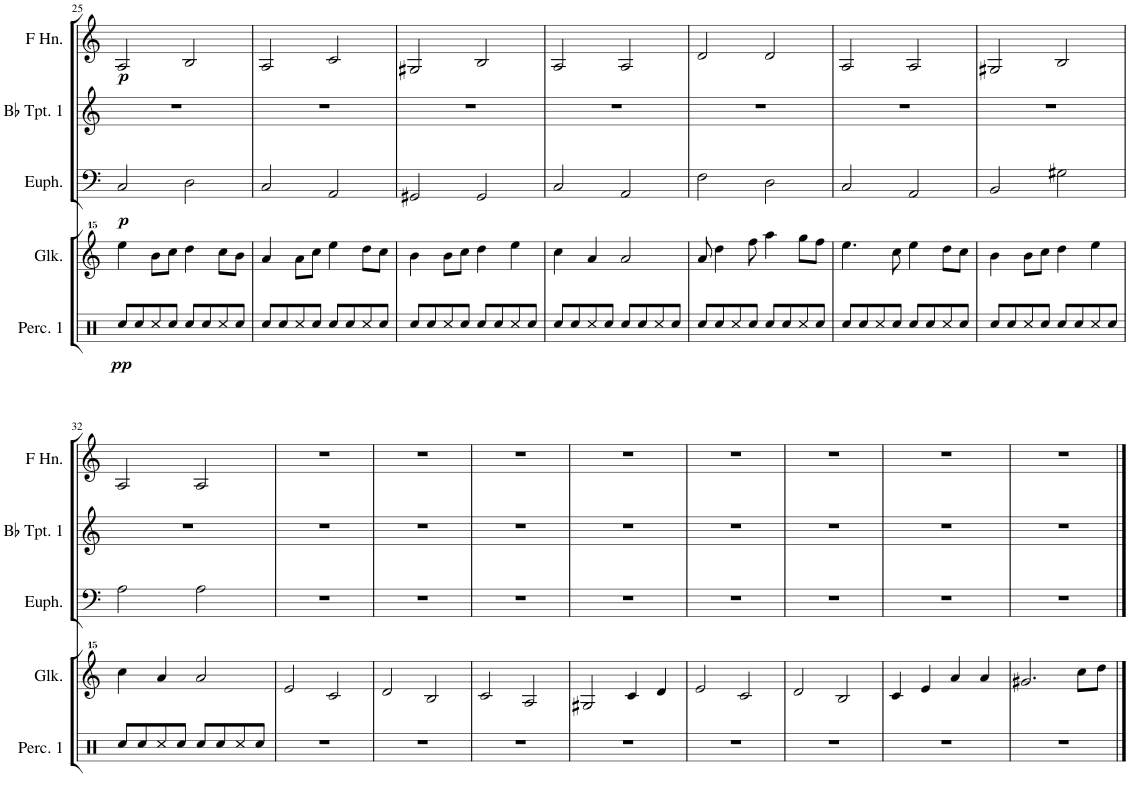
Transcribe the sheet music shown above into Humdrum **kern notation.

**kern	**dynam	**kern	**kern	**dynam	**kern	**kern	**dynam
*part5	*part5	*part4	*part3	*part3	*part2	*part1	*part1
*staff5	*staff5	*staff4	*staff3	*staff3	*staff2	*staff1	*staff1
*I"Percussion 1	*	*I"Glockenspiel	*I"Euphonium	*	*I"Bb Trumpet 1	*I"Horn in F	*
*I'Perc. 1	*	*I'Glk.	*I'Euph.	*	*I'Bb Tpt. 1	*	*
!!LO:PB:g=z
*clefX	*	*clefG^^2	*clefF4	*	*clefG2	*clefG2	*
*	*	*	*	*	*ITrd1c2	*ITrd4c7	*
*k[]	*	*k[]	*k[]	*	*k[]	*k[]	*
*M4/4	*	*M4/4	*M4/4	*	*M4/4	*M4/4	*
*met(c)	*	*met(c)	*met(c)	*	*met(c)	*met(c)	*
=25	=25	=25	=25	=25	=25	=25	=25
!	!LO:DY:b	!	!	!LO:DY:b	!	!	!LO:DY:b
8Rcc/L	pp	4eeee\	2C/	p	1r	2A/	p
8Rcc/	.	.	.	.	.	.	.
8Rcc/	.	8bbb\L	.	.	.	.	.
8Rcc/J	.	8cccc\J	.	.	.	.	.
8Rcc/L	.	4dddd\	2D\	.	.	2B/	.
8Rcc/	.	.	.	.	.	.	.
8Rcc/	.	8cccc\L	.	.	.	.	.
8Rcc/J	.	8bbb\J	.	.	.	.	.
=26	=26	=26	=26	=26	=26	=26	=26
8Rcc/L	.	4aaa/	2C/	.	1r	2A/	.
8Rcc/	.	.	.	.	.	.	.
8Rcc/	.	8aaa\L	.	.	.	.	.
8Rcc/J	.	8cccc\J	.	.	.	.	.
8Rcc/L	.	4eeee\	2AA/	.	.	2c/	.
8Rcc/	.	.	.	.	.	.	.
8Rcc/	.	8dddd\L	.	.	.	.	.
8Rcc/J	.	8cccc\J	.	.	.	.	.
=27	=27	=27	=27	=27	=27	=27	=27
8Rcc/L	.	4bbb\	2GG#X/	.	1r	2G#X/	.
8Rcc/	.	.	.	.	.	.	.
8Rcc/	.	8bbb\L	.	.	.	.	.
8Rcc/J	.	8cccc\J	.	.	.	.	.
8Rcc/L	.	4dddd\	2GG#/	.	.	2B/	.
8Rcc/	.	.	.	.	.	.	.
8Rcc/	.	4eeee\	.	.	.	.	.
8Rcc/J	.	.	.	.	.	.	.
=28	=28	=28	=28	=28	=28	=28	=28
8Rcc/L	.	4cccc\	2C/	.	1r	2A/	.
8Rcc/	.	.	.	.	.	.	.
8Rcc/	.	4aaa/	.	.	.	.	.
8Rcc/J	.	.	.	.	.	.	.
8Rcc/L	.	2aaa/	2AA/	.	.	2A/	.
8Rcc/	.	.	.	.	.	.	.
8Rcc/	.	.	.	.	.	.	.
8Rcc/J	.	.	.	.	.	.	.
=29	=29	=29	=29	=29	=29	=29	=29
8Rcc/L	.	8aaa/	2F\	.	1r	2d/	.
8Rcc/	.	4dddd\	.	.	.	.	.
8Rcc/	.	.	.	.	.	.	.
8Rcc/J	.	8ffff\	.	.	.	.	.
8Rcc/L	.	4aaaa\	2D\	.	.	2d/	.
8Rcc/	.	.	.	.	.	.	.
8Rcc/	.	8gggg\L	.	.	.	.	.
8Rcc/J	.	8ffff\J	.	.	.	.	.
=30	=30	=30	=30	=30	=30	=30	=30
8Rcc/L	.	4.eeee\	2C/	.	1r	2A/	.
8Rcc/	.	.	.	.	.	.	.
8Rcc/	.	.	.	.	.	.	.
8Rcc/J	.	8cccc\	.	.	.	.	.
8Rcc/L	.	4eeee\	2AA/	.	.	2A/	.
8Rcc/	.	.	.	.	.	.	.
8Rcc/	.	8dddd\L	.	.	.	.	.
8Rcc/J	.	8cccc\J	.	.	.	.	.
=31	=31	=31	=31	=31	=31	=31	=31
8Rcc/L	.	4bbb\	2BB/	.	1r	2G#X/	.
8Rcc/	.	.	.	.	.	.	.
8Rcc/	.	8bbb\L	.	.	.	.	.
8Rcc/J	.	8cccc\J	.	.	.	.	.
8Rcc/L	.	4dddd\	2G#X\	.	.	2B/	.
8Rcc/	.	.	.	.	.	.	.
8Rcc/	.	4eeee\	.	.	.	.	.
8Rcc/J	.	.	.	.	.	.	.
!!LO:LB:g=z
=32	=32	=32	=32	=32	=32	=32	=32
8Rcc/L	.	4cccc\	2A\	.	1r	2A/	.
8Rcc/	.	.	.	.	.	.	.
8Rcc/	.	4aaa/	.	.	.	.	.
8Rcc/J	.	.	.	.	.	.	.
8Rcc/L	.	2aaa/	2A\	.	.	2A/	.
8Rcc/	.	.	.	.	.	.	.
8Rcc/	.	.	.	.	.	.	.
8Rcc/J	.	.	.	.	.	.	.
=33	=33	=33	=33	=33	=33	=33	=33
1r	.	2eee/	1r	.	1r	1r	.
.	.	2ccc/	.	.	.	.	.
=34	=34	=34	=34	=34	=34	=34	=34
1r	.	2ddd/	1r	.	1r	1r	.
.	.	2bb/	.	.	.	.	.
=35	=35	=35	=35	=35	=35	=35	=35
1r	.	2ccc/	1r	.	1r	1r	.
.	.	2aa/	.	.	.	.	.
=36	=36	=36	=36	=36	=36	=36	=36
1r	.	2gg#X/	1r	.	1r	1r	.
.	.	4ccc/	.	.	.	.	.
.	.	4ddd/	.	.	.	.	.
=37	=37	=37	=37	=37	=37	=37	=37
1r	.	2eee/	1r	.	1r	1r	.
.	.	2ccc/	.	.	.	.	.
=38	=38	=38	=38	=38	=38	=38	=38
1r	.	2ddd/	1r	.	1r	1r	.
.	.	2bb/	.	.	.	.	.
=39	=39	=39	=39	=39	=39	=39	=39
1r	.	4ccc/	1r	.	1r	1r	.
.	.	4eee/	.	.	.	.	.
.	.	4aaa/	.	.	.	.	.
.	.	4aaa/	.	.	.	.	.
=40	=40	=40	=40	=40	=40	=40	=40
1r	.	2.ggg#X/	1r	.	1r	1r	.
.	.	8cccc\L	.	.	.	.	.
.	.	8dddd\J	.	.	.	.	.
==	==	==	==	==	==	==	==
*-	*-	*-	*-	*-	*-	*-	*-
